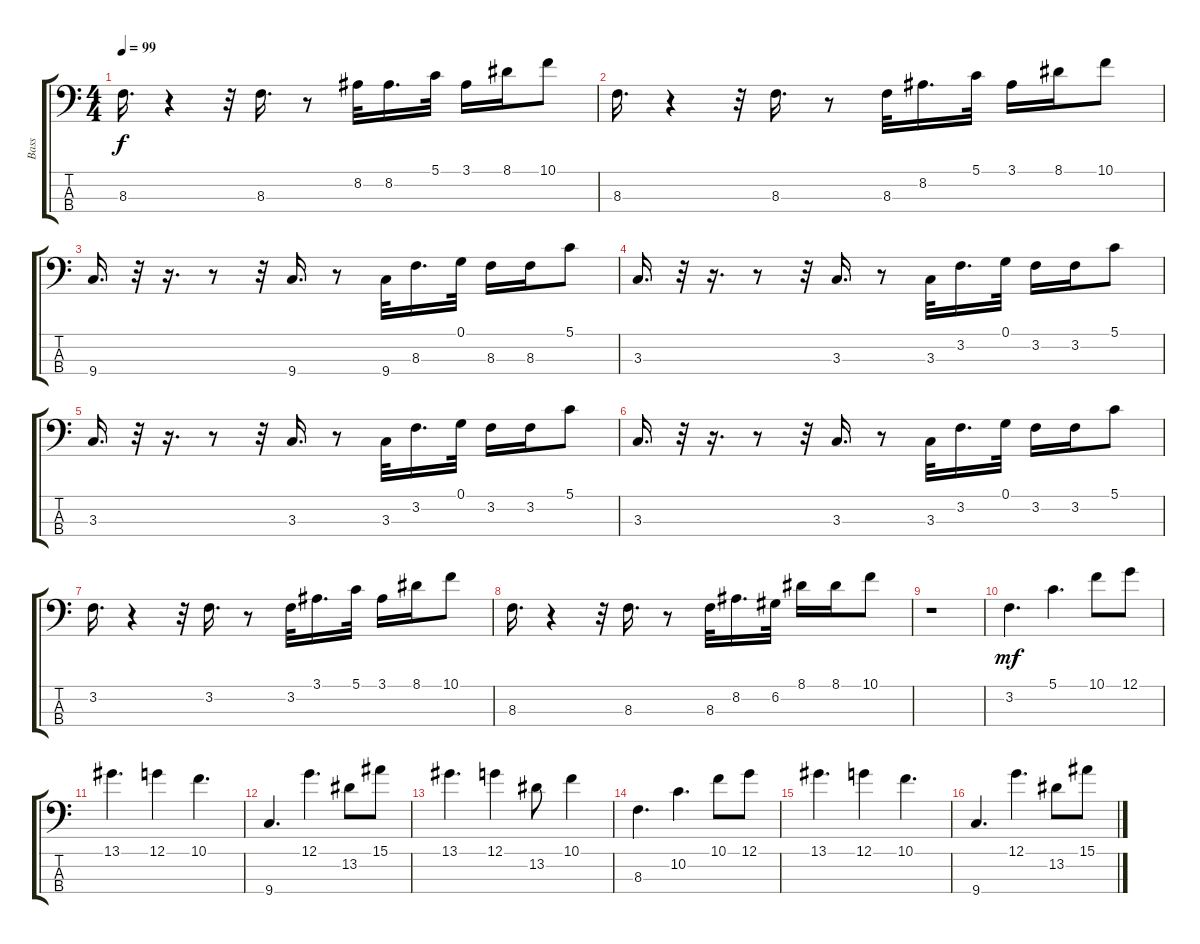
\track ("Bass" "Bass") {instrument electricbasspick}
\staff {score tabs}
\tuning (G2 D2 A1 Eb1) {hide}
\ts (4 4)
\tempo 99
\clef f4
\ks c
8.3.16{d dy f} r.4 r.32 8.3.16{d} r.8 8.2.32 8.2.16{d} 5.1.32 3.1.16 8.1.16 10.1.8 |
8.3.16{d} r.4 r.32 8.3.16{d} r.8 8.3.32 8.2.16{d} 5.1.32 3.1.16 8.1.16 10.1.8 |
9.4.16{d} r.32 r.16{d} r.8 r.32 9.4.16{d} r.8 9.4.32 8.3.16{d} 0.1.32 8.3.16 8.3.16 5.1.8 |
3.3.16{d} r.32 r.16{d} r.8 r.32 3.3.16{d} r.8 3.3.32 3.2.16{d} 0.1.32 3.2.16 3.2.16 5.1.8 |
3.3.16{d} r.32 r.16{d} r.8 r.32 3.3.16{d} r.8 3.3.32 3.2.16{d} 0.1.32 3.2.16 3.2.16 5.1.8 |
3.3.16{d} r.32 r.16{d} r.8 r.32 3.3.16{d} r.8 3.3.32 3.2.16{d} 0.1.32 3.2.16 3.2.16 5.1.8 |
3.2.16{d} r.4 r.32 3.2.16{d} r.8 3.2.32 3.1.16{d} 5.1.32 3.1.16 8.1.16 10.1.8 |
8.3.16{d} r.4 r.32 8.3.16{d} r.8 8.3.32 8.2.16{d} 6.2.32 8.1.16 8.1.16 10.1.8 |
r.1 |
3.2.4{d dy mf} 5.1.4{d} 10.1.8 12.1.8 |
13.1.4{d} 12.1.4 10.1.4{d} |
9.4.4{d} 12.1.4{d} 13.2.8 15.1.8 |
13.1.4{d} 12.1.4 13.2.8 10.1.4 |
8.3.4{d} 10.2.4{d} 10.1.8 12.1.8 |
13.1.4{d} 12.1.4 10.1.4{d} |
9.4.4{d} 12.1.4{d} 13.2.8 15.1.8
